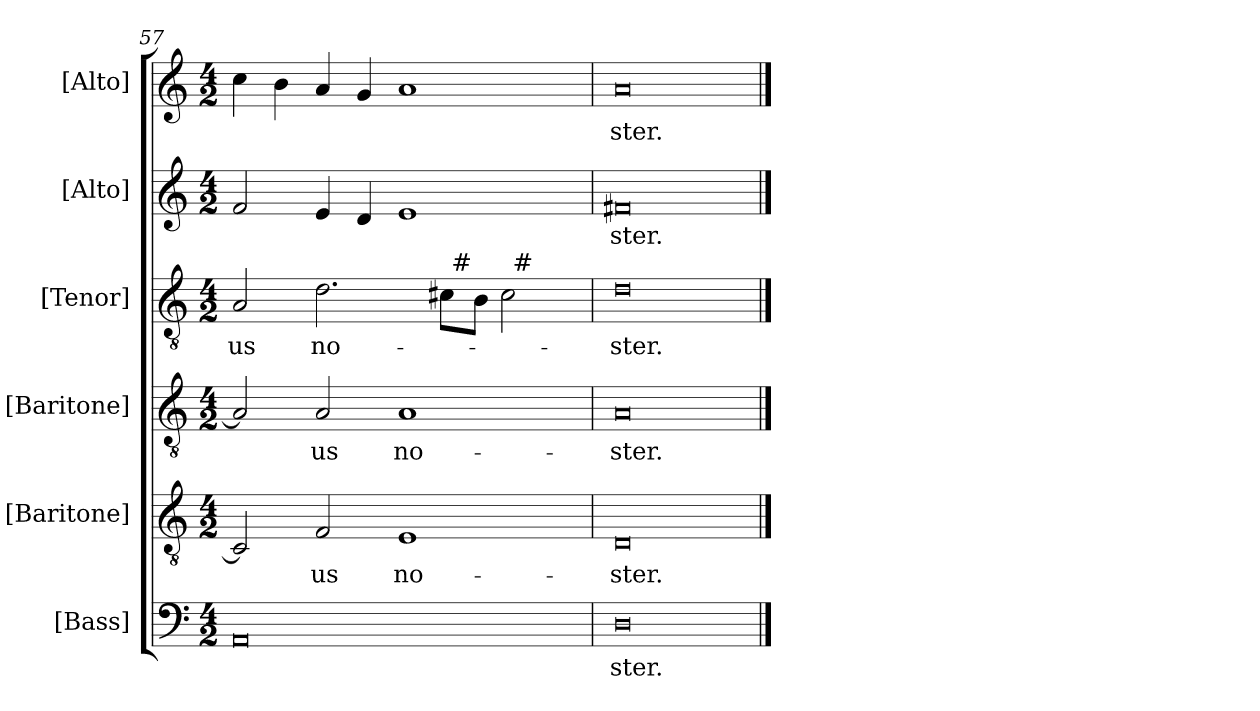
**kern	**text	**kern	**text	**kern	**text	**kern	**text	**kern	**text	**kern	**text
*part6	*part6	*part5	*part5	*part4	*part4	*part3	*part3	*part2	*part2	*part1	*part1
*staff6	*staff6	*staff5	*staff5	*staff4	*staff4	*staff3	*staff3	*staff2	*staff2	*staff1	*staff1
*I"[Bass]	*	*I"[Baritone]	*	*I"[Baritone]	*	*I"[Tenor]	*	*I"[Alto]	*	*I"[Alto]	*
*I'B.	*	*I'Bar.	*	*I'Bar.	*	*I'T.	*	*I'A.	*	*I'A.	*
*clefF4	*	*clefGv2	*	*clefGv2	*	*clefGv2	*	*clefG2	*	*clefG2	*
*	*	*ITrd7c12	*	*ITrd7c12	*	*ITrd7c12	*	*	*	*	*
*k[]	*	*k[]	*	*k[]	*	*k[]	*	*k[]	*	*k[]	*
*C:	*	*C:	*	*C:	*	*C:	*	*C:	*	*C:	*
*M4/2	*	*M4/2	*	*M4/2	*	*M4/2	*	*M4/2	*	*M4/2	*
=57	=57	=57	=57	=57	=57	=57	=57	=57	=57	=57	=57
!	!	!	!	!	!	!	!LO:LY:b	!	!	!	!
*	*	*	*	*	*	*^	*	*	*	*	*
*	*	*	*	*	*	*	*^	*	*	*	*	*
0AA	.	2CC/]	.	2AA/]	.	2AA/	1ryy	1ryy	-us	2f/	.	4cc\	.
.	.	.	.	.	.	.	.	.	.	.	.	4b\	.
!	!	!	!LO:LY:b	!	!LO:LY:b	!	!	!	!LO:LY:b	!	!	!	!
.	.	2FF/	-us	2AA/	-us	2.D\	.	.	no-	4e/	.	4a/	.
.	.	.	.	.	.	.	.	.	.	4d/	.	4g/	.
!	!	!	!LO:LY:b	!	!LO:LY:b	!	!	!	!	!	!	!	!
.	.	1EE	no-	1AA	no-	.	4ryy	2ryy	.	1e	.	1a	.
.	.	.	.	.	.	8C#\L	32ryy	.	.	.	.	.	.
!	!	!	!	!	!	!	!LO:TX:a:t=#	!	!	!	!	!	!
.	.	.	.	.	.	.	2ryy	.	.	.	.	.	.
.	.	.	.	.	.	8BB\J	.	.	.	.	.	.	.
.	.	.	.	.	.	2C#\	.	32ryy	.	.	.	.	.
!	!	!	!	!	!	!	!	!LO:TX:a:t=#	!	!	!	!	!
.	.	.	.	.	.	.	.	4...ryy	.	.	.	.	.
.	.	.	.	.	.	.	8..ryy	.	.	.	.	.	.
=58	=58	=58	=58	=58	=58	=58	=58	=58	=58	=58	=58	=58	=58
!	!LO:LY:b	!	!LO:LY:b	!	!LO:LY:b	!	!	!	!LO:LY:b	!	!LO:LY:b	!	!LO:LY:b
*	*	*	*	*	*	*v	*v	*v	*	*	*	*	*
0D	-ster.	0DD	-ster.	0AA	-ster.	0D	-ster.	0f#X	-ster.	0a	-ster.
==	==	==	==	==	==	==	==	==	==	==	==
*-	*-	*-	*-	*-	*-	*-	*-	*-	*-	*-	*-
